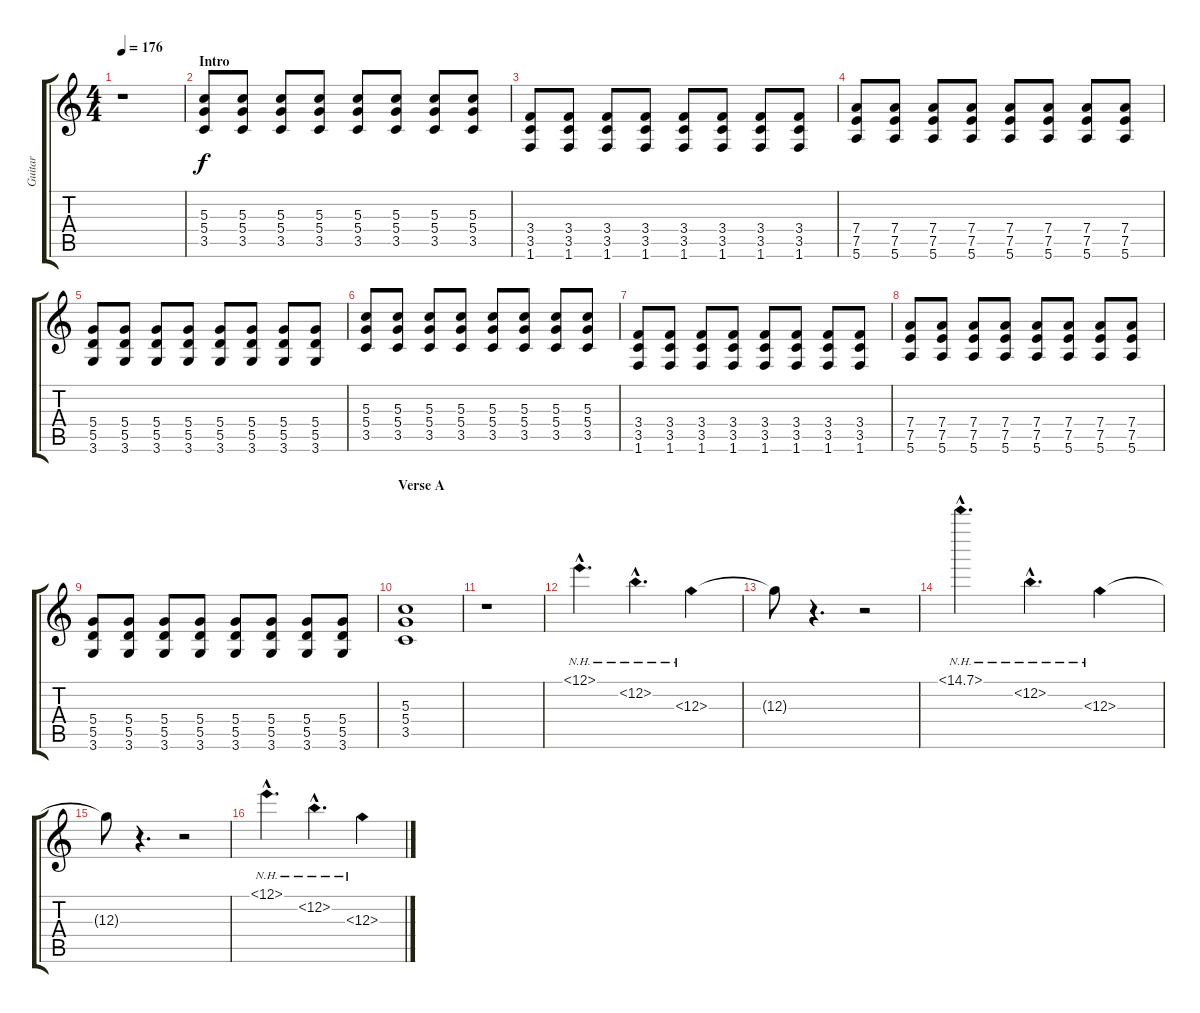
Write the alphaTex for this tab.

\track ("Guitar" "Guitar") {instrument distortionguitar}
\staff {score tabs}
\tuning (E4 B3 G3 D3 A2 E2) {hide}
\ts (4 4)
\tempo 176
\clef g2
\ks c
r.1{dy f instrument distortionguitar} |
\section ("" "Intro")
(5.3 5.4 3.5).8 (5.3 5.4 3.5).8 (5.3 5.4 3.5).8 (5.3 5.4 3.5).8 (5.3 5.4 3.5).8 (5.3 5.4 3.5).8 (5.3 5.4 3.5).8 (5.3 5.4 3.5).8 |
(3.4 3.5 1.6).8 (3.4 3.5 1.6).8 (3.4 3.5 1.6).8 (3.4 3.5 1.6).8 (3.4 3.5 1.6).8 (3.4 3.5 1.6).8 (3.4 3.5 1.6).8 (3.4 3.5 1.6).8 |
(7.4 7.5 5.6).8 (7.4 7.5 5.6).8 (7.4 7.5 5.6).8 (7.4 7.5 5.6).8 (7.4 7.5 5.6).8 (7.4 7.5 5.6).8 (7.4 7.5 5.6).8 (7.4 7.5 5.6).8 |
(5.4 5.5 3.6).8 (5.4 5.5 3.6).8 (5.4 5.5 3.6).8 (5.4 5.5 3.6).8 (5.4 5.5 3.6).8 (5.4 5.5 3.6).8 (5.4 5.5 3.6).8 (5.4 5.5 3.6).8 |
(5.3 5.4 3.5).8 (5.3 5.4 3.5).8 (5.3 5.4 3.5).8 (5.3 5.4 3.5).8 (5.3 5.4 3.5).8 (5.3 5.4 3.5).8 (5.3 5.4 3.5).8 (5.3 5.4 3.5).8 |
(3.4 3.5 1.6).8 (3.4 3.5 1.6).8 (3.4 3.5 1.6).8 (3.4 3.5 1.6).8 (3.4 3.5 1.6).8 (3.4 3.5 1.6).8 (3.4 3.5 1.6).8 (3.4 3.5 1.6).8 |
(7.4 7.5 5.6).8 (7.4 7.5 5.6).8 (7.4 7.5 5.6).8 (7.4 7.5 5.6).8 (7.4 7.5 5.6).8 (7.4 7.5 5.6).8 (7.4 7.5 5.6).8 (7.4 7.5 5.6).8 |
(5.4 5.5 3.6).8 (5.4 5.5 3.6).8 (5.4 5.5 3.6).8 (5.4 5.5 3.6).8 (5.4 5.5 3.6).8 (5.4 5.5 3.6).8 (5.4 5.5 3.6).8 (5.4 5.5 3.6).8 |
\section ("" "Verse A")
(5.3 5.4 3.5).1{volume 0} |
r.1 |
13.1{nh hac}.4{d volume 13 instrument electricguitarjazz} 13.2{nh hac}.4{d} 12.3{nh}.4 |
12.3{t}.8 r.4{d} r.2 |
15.1{nh hac}.4{d} 13.2{nh hac}.4{d} 12.3{nh}.4 |
12.3{t}.8 r.4{d} r.2 |
13.1{nh hac}.4{d} 13.2{nh hac}.4{d} 12.3{nh}.4
